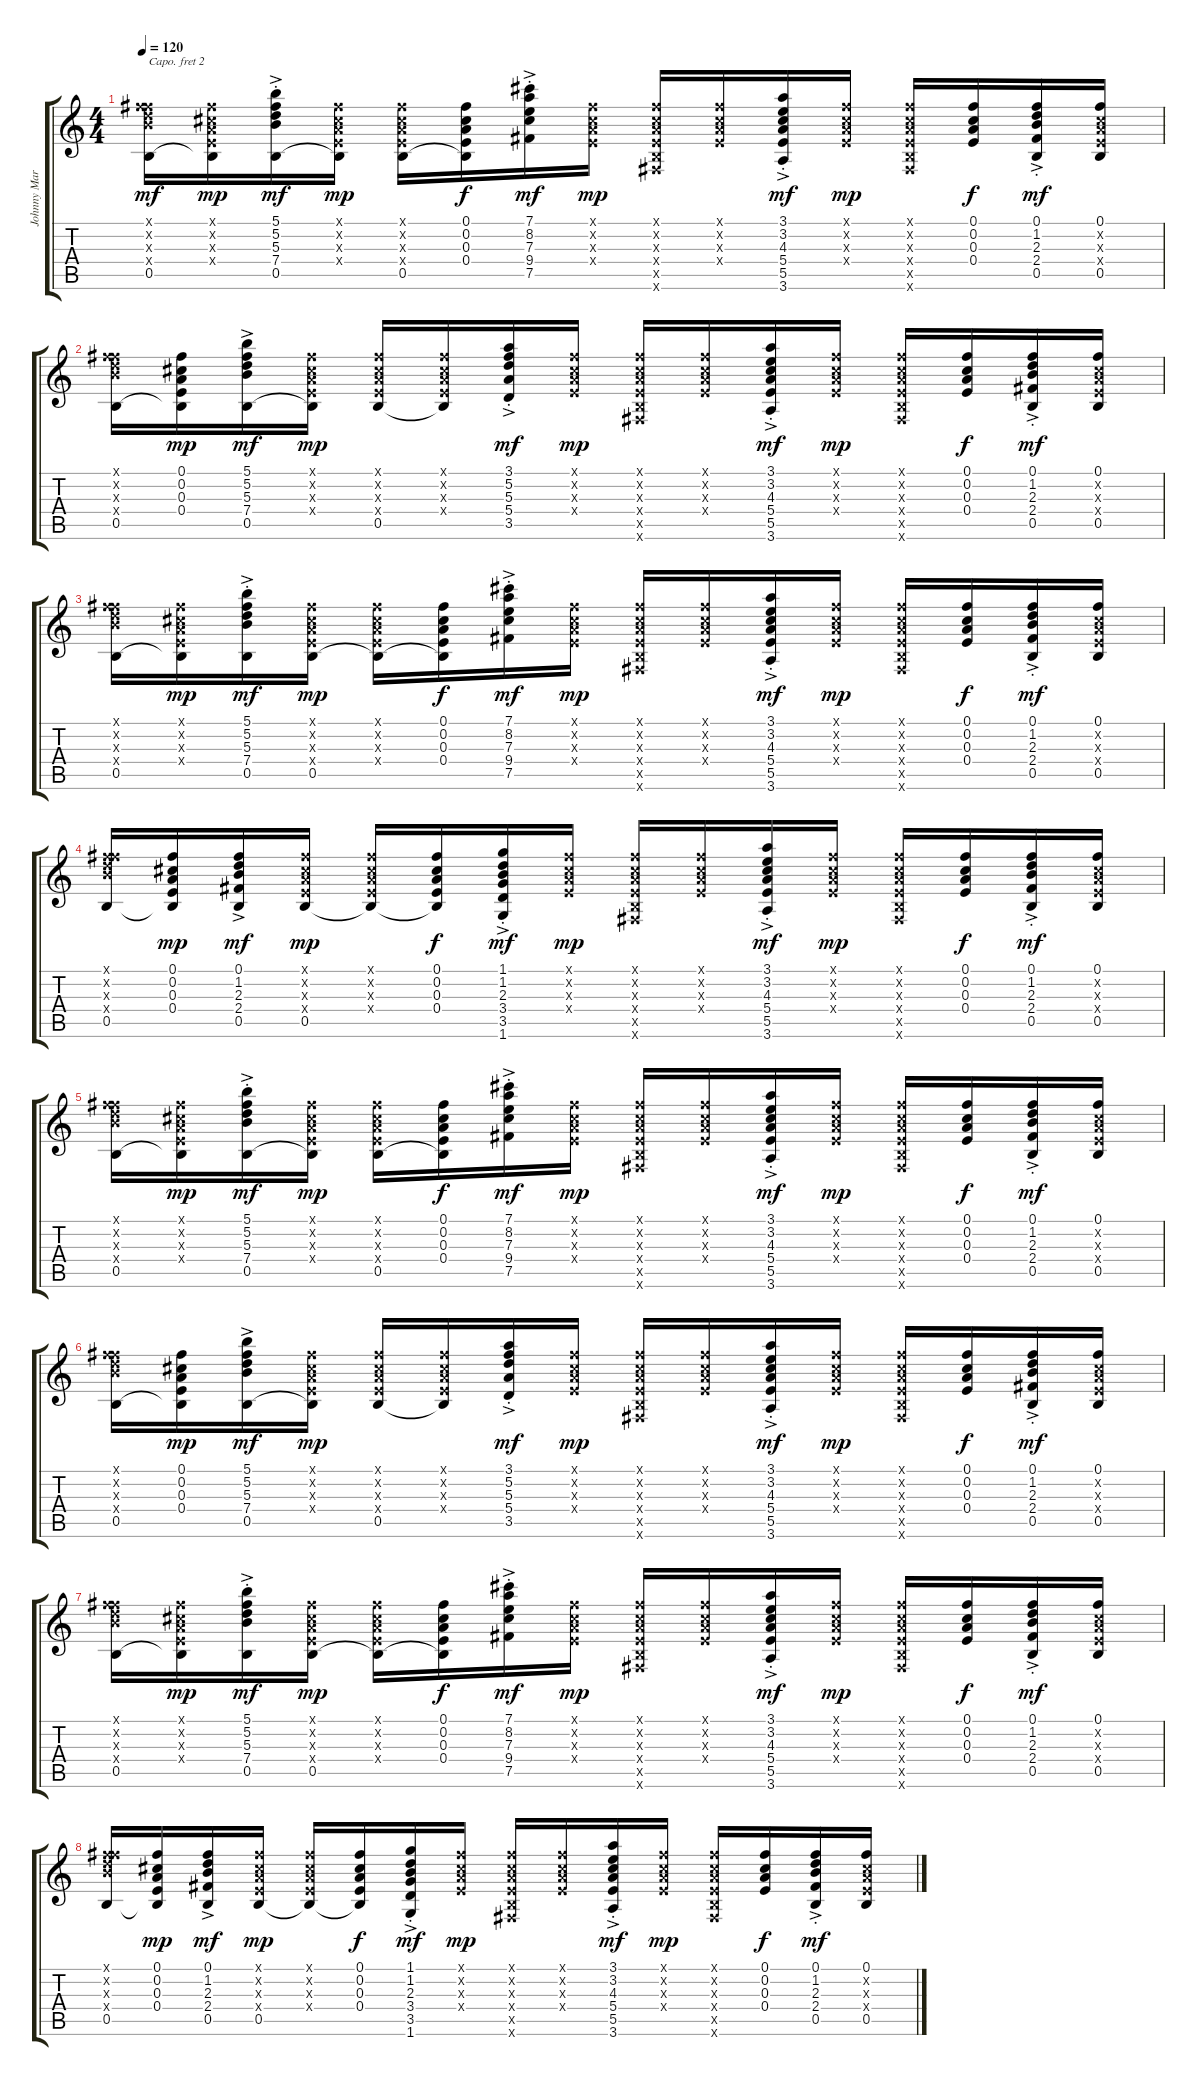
\track ("Johnny Marr" "Johnny Mar") {instrument electricguitarclean}
\staff {score tabs}
\capo 2
\tuning (E4 B3 G3 D3 A2 E2) {hide}
\ts (4 4)
\tempo 120
\clef g2
\ks c
(0.1{x} 5.2{x} 5.3{x} 7.4{x} 0.5).16{dy mf} (0.1{x} 0.2{x} 0.3{x} 0.4{x} 0.5{t}).16{dy mp} (5.1{ac st} 5.2 5.3 7.4 0.5).16{dy mf} (0.1{x} 0.2{x} 0.3{x} 0.4{x} 0.5{t}).16{dy mp} (0.1{x} 0.2{x} 0.3{x} 0.4{x} 0.5).16 (0.1 0.2 0.3 0.4 0.5{t}).16{dy f} (7.1{ac st} 8.2 7.3 9.4 7.5).16{dy mf} (0.1{x} 0.2{x} 0.3{x} 0.4{x}).16{dy mp} (0.1{x} 0.2{x} 0.3{x} 0.4{x} 0.5{x} 0.6{x}).16 (0.1{x} 0.2{x} 0.3{x} 0.4{x}).16 (3.1{ac st} 3.2 4.3 5.4 5.5 3.6).16{dy mf} (0.1{x} 0.2{x} 0.3{x} 0.4{x}).16{dy mp} (0.1{x} 0.2{x} 0.3{x} 0.4{x} 0.5{x} 0.6{x}).16 (0.1 0.2 0.3 0.4).16{dy f} (0.1{ac} 1.2{st} 2.3 2.4 0.5).16{dy mf} (0.1 0.2{x} 0.3{x} 0.4{x} 0.5).16 |
(0.1{x} 5.2{x} 5.3{x} 7.4{x} 0.5).16 (0.1 0.2 0.3 0.4 0.5{t}).16{dy mp} (5.1{ac} 5.2 5.3 7.4 0.5).16{dy mf} (0.1{x} 0.2{x} 0.3{x} 0.4{x} 0.5{t}).16{dy mp} (0.1{x} 0.2{x} 0.3{x} 0.4{x} 0.5).16 (0.1{x} 0.2{x} 0.3{x} 0.4{x} 0.5{t}).16 (3.1{ac st} 5.2 5.3 5.4 3.5).16{dy mf} (0.1{x} 0.2{x} 0.3{x} 0.4{x}).16{dy mp} (0.1{x} 0.2{x} 0.3{x} 0.4{x} 0.5{x} 0.6{x}).16 (0.1{x} 0.2{x} 0.3{x} 0.4{x}).16 (3.1{ac st} 3.2 4.3 5.4 5.5 3.6).16{dy mf} (0.1{x} 0.2{x} 0.3{x} 0.4{x}).16{dy mp} (0.1{x} 0.2{x} 0.3{x} 0.4{x} 0.5{x} 0.6{x}).16 (0.1 0.2 0.3 0.4).16{dy f} (0.1{ac} 1.2{st} 2.3 2.4 0.5).16{dy mf} (0.1 0.2{x} 0.3{x} 0.4{x} 0.5).16 |
(0.1{x} 5.2{x} 5.3{x} 7.4{x} 0.5).16 (0.1{x} 0.2{x} 0.3{x} 0.4{x} 0.5{t}).16{dy mp} (5.1{ac st} 5.2 5.3 7.4 0.5).16{dy mf} (0.1{x} 0.2{x} 0.3{x} 0.4{x} 0.5).16{dy mp} (0.1{x} 0.2{x} 0.3{x} 0.4{x} 0.5{t}).16 (0.1 0.2 0.3 0.4 0.5{t}).16{dy f} (7.1{ac st} 8.2 7.3 9.4 7.5).16{dy mf} (0.1{x} 0.2{x} 0.3{x} 0.4{x}).16{dy mp} (0.1{x} 0.2{x} 0.3{x} 0.4{x} 0.5{x} 0.6{x}).16 (0.1{x} 0.2{x} 0.3{x} 0.4{x}).16 (3.1{ac st} 3.2 4.3 5.4 5.5 3.6).16{dy mf} (0.1{x} 0.2{x} 0.3{x} 0.4{x}).16{dy mp} (0.1{x} 0.2{x} 0.3{x} 0.4{x} 0.5{x} 0.6{x}).16 (0.1 0.2 0.3 0.4).16{dy f} (0.1{ac} 1.2{st} 2.3 2.4 0.5).16{dy mf} (0.1 0.2{x} 0.3{x} 0.4{x} 0.5).16 |
(0.1{x} 5.2{x} 5.3{x} 7.4{x} 0.5).16 (0.1 0.2 0.3 0.4 0.5{t}).16{dy mp} (0.1{ac} 1.2 2.3 2.4 0.5).16{dy mf} (0.1{x} 0.2{x} 0.3{x} 0.4{x} 0.5).16{dy mp} (0.1{x} 0.2{x} 0.3{x} 0.4{x} 0.5{t}).16 (0.1 0.2 0.3 0.4 0.5{t}).16{dy f} (1.1{ac st} 1.2 2.3 3.4 3.5 1.6).16{dy mf} (0.1{x} 0.2{x} 0.3{x} 0.4{x}).16{dy mp} (0.1{x} 0.2{x} 0.3{x} 0.4{x} 0.5{x} 0.6{x}).16 (0.1{x} 0.2{x} 0.3{x} 0.4{x}).16 (3.1{ac st} 3.2 4.3 5.4 5.5 3.6).16{dy mf} (0.1{x} 0.2{x} 0.3{x} 0.4{x}).16{dy mp} (0.1{x} 0.2{x} 0.3{x} 0.4{x} 0.5{x} 0.6{x}).16 (0.1 0.2 0.3 0.4).16{dy f} (0.1{ac} 1.2{st} 2.3 2.4 0.5).16{dy mf} (0.1 0.2{x} 0.3{x} 0.4{x} 0.5).16 |
(0.1{x} 5.2{x} 5.3{x} 7.4{x} 0.5).16 (0.1{x} 0.2{x} 0.3{x} 0.4{x} 0.5{t}).16{dy mp} (5.1{ac st} 5.2 5.3 7.4 0.5).16{dy mf} (0.1{x} 0.2{x} 0.3{x} 0.4{x} 0.5{t}).16{dy mp} (0.1{x} 0.2{x} 0.3{x} 0.4{x} 0.5).16 (0.1 0.2 0.3 0.4 0.5{t}).16{dy f} (7.1{ac st} 8.2 7.3 9.4 7.5).16{dy mf} (0.1{x} 0.2{x} 0.3{x} 0.4{x}).16{dy mp} (0.1{x} 0.2{x} 0.3{x} 0.4{x} 0.5{x} 0.6{x}).16 (0.1{x} 0.2{x} 0.3{x} 0.4{x}).16 (3.1{ac st} 3.2 4.3 5.4 5.5 3.6).16{dy mf} (0.1{x} 0.2{x} 0.3{x} 0.4{x}).16{dy mp} (0.1{x} 0.2{x} 0.3{x} 0.4{x} 0.5{x} 0.6{x}).16 (0.1 0.2 0.3 0.4).16{dy f} (0.1{ac} 1.2{st} 2.3 2.4 0.5).16{dy mf} (0.1 0.2{x} 0.3{x} 0.4{x} 0.5).16 |
(0.1{x} 5.2{x} 5.3{x} 7.4{x} 0.5).16 (0.1 0.2 0.3 0.4 0.5{t}).16{dy mp} (5.1{ac} 5.2 5.3 7.4 0.5).16{dy mf} (0.1{x} 0.2{x} 0.3{x} 0.4{x} 0.5{t}).16{dy mp} (0.1{x} 0.2{x} 0.3{x} 0.4{x} 0.5).16 (0.1{x} 0.2{x} 0.3{x} 0.4{x} 0.5{t}).16 (3.1{ac st} 5.2 5.3 5.4 3.5).16{dy mf} (0.1{x} 0.2{x} 0.3{x} 0.4{x}).16{dy mp} (0.1{x} 0.2{x} 0.3{x} 0.4{x} 0.5{x} 0.6{x}).16 (0.1{x} 0.2{x} 0.3{x} 0.4{x}).16 (3.1{ac st} 3.2 4.3 5.4 5.5 3.6).16{dy mf} (0.1{x} 0.2{x} 0.3{x} 0.4{x}).16{dy mp} (0.1{x} 0.2{x} 0.3{x} 0.4{x} 0.5{x} 0.6{x}).16 (0.1 0.2 0.3 0.4).16{dy f} (0.1{ac} 1.2{st} 2.3 2.4 0.5).16{dy mf} (0.1 0.2{x} 0.3{x} 0.4{x} 0.5).16 |
(0.1{x} 5.2{x} 5.3{x} 7.4{x} 0.5).16 (0.1{x} 0.2{x} 0.3{x} 0.4{x} 0.5{t}).16{dy mp} (5.1{ac st} 5.2 5.3 7.4 0.5).16{dy mf} (0.1{x} 0.2{x} 0.3{x} 0.4{x} 0.5).16{dy mp} (0.1{x} 0.2{x} 0.3{x} 0.4{x} 0.5{t}).16 (0.1 0.2 0.3 0.4 0.5{t}).16{dy f} (7.1{ac st} 8.2 7.3 9.4 7.5).16{dy mf} (0.1{x} 0.2{x} 0.3{x} 0.4{x}).16{dy mp} (0.1{x} 0.2{x} 0.3{x} 0.4{x} 0.5{x} 0.6{x}).16 (0.1{x} 0.2{x} 0.3{x} 0.4{x}).16 (3.1{ac st} 3.2 4.3 5.4 5.5 3.6).16{dy mf} (0.1{x} 0.2{x} 0.3{x} 0.4{x}).16{dy mp} (0.1{x} 0.2{x} 0.3{x} 0.4{x} 0.5{x} 0.6{x}).16 (0.1 0.2 0.3 0.4).16{dy f} (0.1{ac} 1.2{st} 2.3 2.4 0.5).16{dy mf} (0.1 0.2{x} 0.3{x} 0.4{x} 0.5).16 |
(0.1{x} 5.2{x} 5.3{x} 7.4{x} 0.5).16 (0.1 0.2 0.3 0.4 0.5{t}).16{dy mp} (0.1{ac} 1.2 2.3 2.4 0.5).16{dy mf} (0.1{x} 0.2{x} 0.3{x} 0.4{x} 0.5).16{dy mp} (0.1{x} 0.2{x} 0.3{x} 0.4{x} 0.5{t}).16 (0.1 0.2 0.3 0.4 0.5{t}).16{dy f} (1.1{ac st} 1.2 2.3 3.4 3.5 1.6).16{dy mf} (0.1{x} 0.2{x} 0.3{x} 0.4{x}).16{dy mp} (0.1{x} 0.2{x} 0.3{x} 0.4{x} 0.5{x} 0.6{x}).16 (0.1{x} 0.2{x} 0.3{x} 0.4{x}).16 (3.1{ac st} 3.2 4.3 5.4 5.5 3.6).16{dy mf} (0.1{x} 0.2{x} 0.3{x} 0.4{x}).16{dy mp} (0.1{x} 0.2{x} 0.3{x} 0.4{x} 0.5{x} 0.6{x}).16 (0.1 0.2 0.3 0.4).16{dy f} (0.1{ac} 1.2{st} 2.3 2.4 0.5).16{dy mf} (0.1 0.2{x} 0.3{x} 0.4{x} 0.5).16
